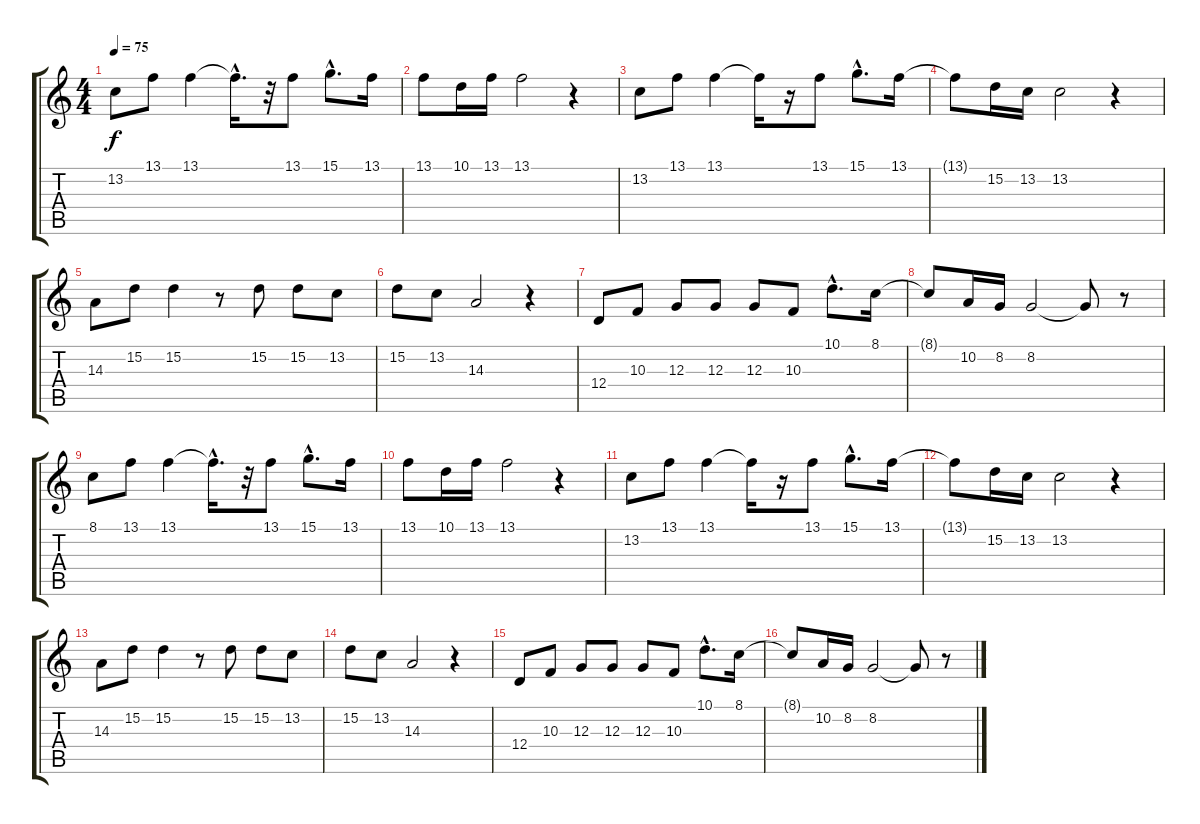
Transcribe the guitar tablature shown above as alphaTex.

\track "" {instrument lead1square}
\staff {score tabs}
\tuning (E4 B3 G3 D3 A2 E2) {hide}
\ts (4 4)
\tempo 75
\clef g2
\ks c
13.2.8{dy f instrument lead1square} 13.1.8 13.1.4 13.1{hac t}.16{d} r.32 13.1.8 15.1{hac}.8{d} 13.1.16 |
13.1.8 10.1.16 13.1.16 13.1.2 r.4 |
13.2.8 13.1.8 13.1.4 13.1{t}.16{txt ""} r.16 13.1.8 15.1{hac}.8{d} 13.1.16 |
13.1{t}.8 15.2.16 13.2.16 13.2.2 r.4 |
14.3.8 15.2.8 15.2.4 r.8 15.2.8 15.2.8 13.2.8 |
15.2.8 13.2.8 14.3.2 r.4 |
12.4.8 10.3.8 12.3.8 12.3.8 12.3.8 10.3.8 10.1{hac}.8{d} 8.1.16 |
8.1{t}.8 10.2.16 8.2.16 8.2.2 8.2{t}.8 r.8 |
8.1.8 13.1.8 13.1.4 13.1{hac t}.16{d} r.32 13.1.8 15.1{hac}.8{d} 13.1.16 |
13.1.8 10.1.16 13.1.16 13.1.2 r.4 |
13.2.8 13.1.8 13.1.4 13.1{t}.16 r.16 13.1.8 15.1{hac}.8{d} 13.1.16 |
13.1{t}.8 15.2.16 13.2.16 13.2.2 r.4 |
14.3.8 15.2.8 15.2.4 r.8 15.2.8 15.2.8 13.2.8 |
15.2.8 13.2.8 14.3.2 r.4 |
12.4.8 10.3.8 12.3.8 12.3.8 12.3.8 10.3.8 10.1{hac}.8{d} 8.1.16 |
8.1{t}.8 10.2.16 8.2.16 8.2.2 8.2{t}.8 r.8
